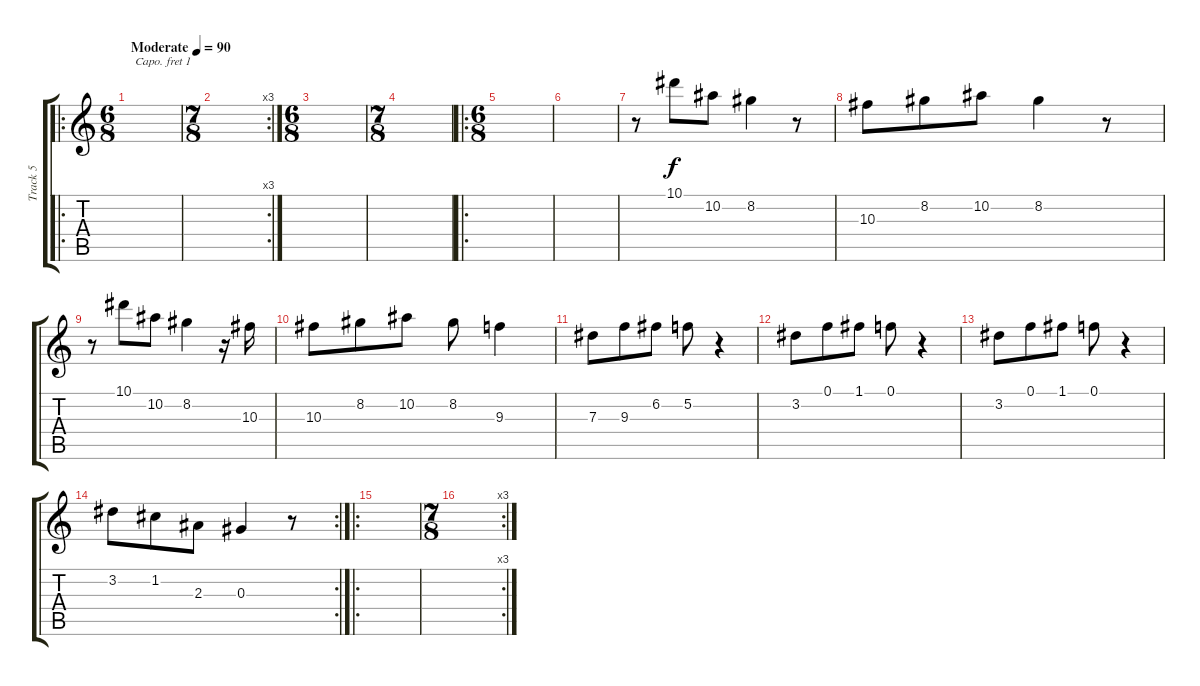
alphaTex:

\track ("Track 5" "Track 5") {instrument electricguitarclean}
\staff {score tabs}
\capo 1
\tuning (E4 B3 G3 D3 A2 E2) {hide}
\ro
\ts (6 8)
\tempo (90 "Moderate")
\clef g2
\ks c
|
\rc 3
\ts (7 8)
|
\ts (6 8)
|
\ts (7 8)
|
\ro
\ts (6 8)
|
|
r.8 10.1.8 10.2.8 8.2.4 r.8 |
10.3.8 8.2.8 10.2.8 8.2.4 r.8 |
r.8 10.1.8 10.2.8 8.2.4 r.16 10.3.16 |
10.3.8 8.2.8 10.2.8 8.2.8 9.3.4 |
7.3.8 9.3.8 6.2.8 5.2.8 r.4 |
3.2.8 0.1.8 1.1.8 0.1.8 r.4 |
3.2.8 0.1.8 1.1.8 0.1.8 r.4 |
\rc 2
3.2.8 1.2.8 2.3.8 0.3.4 r.8 |
\ro
|
\rc 3
\ts (7 8)
